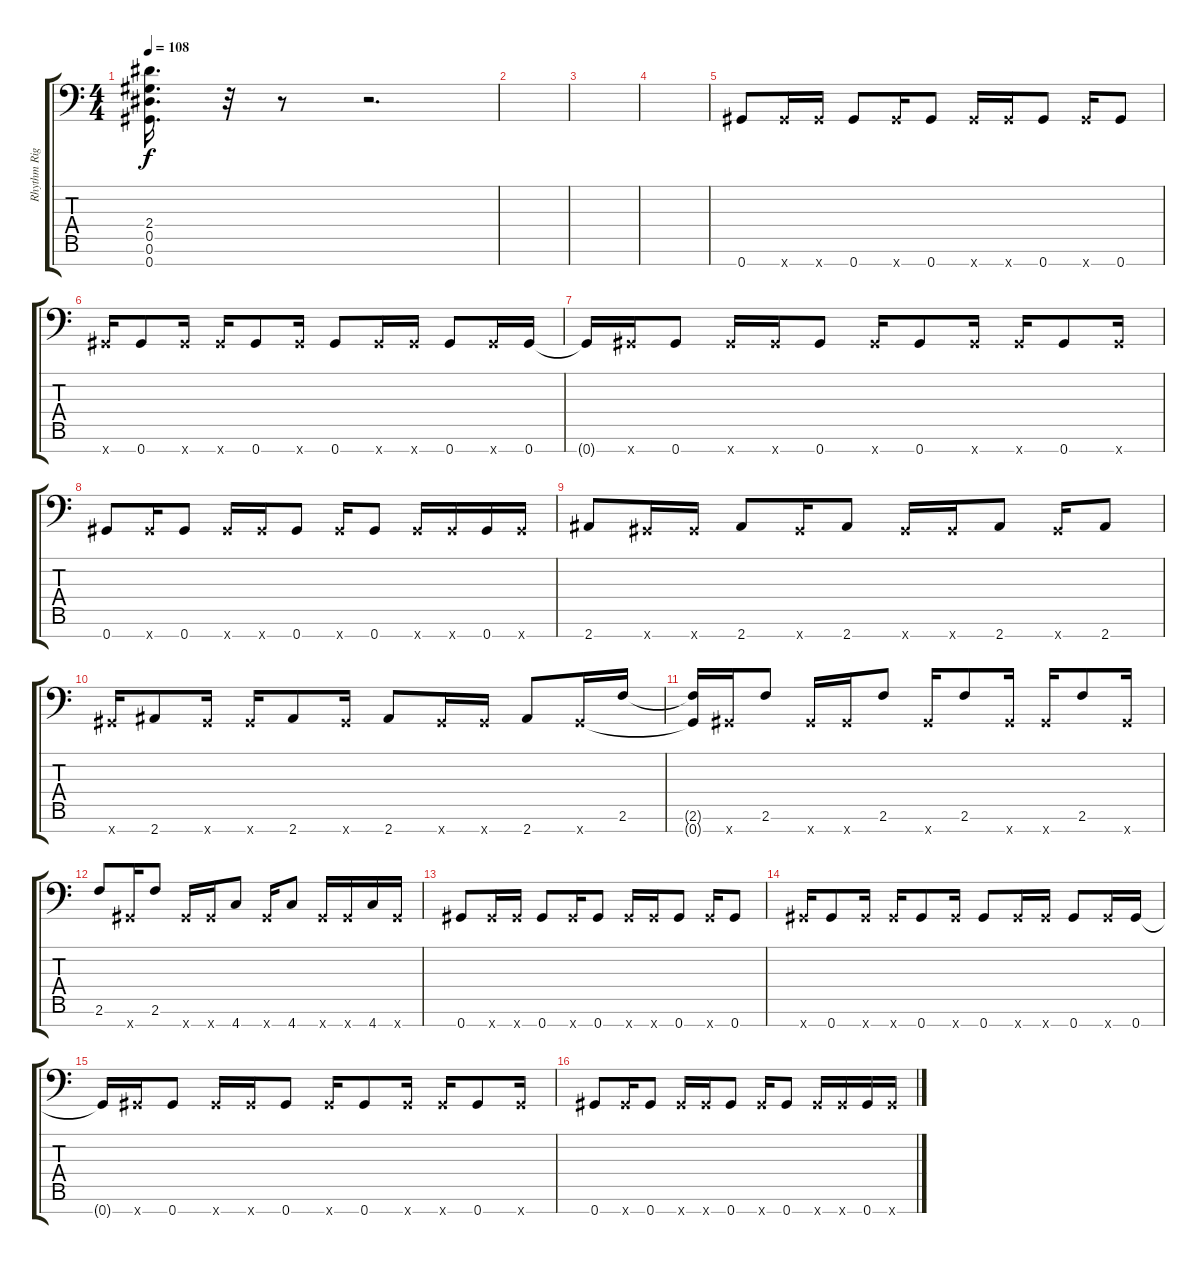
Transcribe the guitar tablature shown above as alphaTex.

\track ("Rhythm Right" "Rhythm Rig") {instrument distortionguitar}
\staff {score tabs}
\tuning (Eb4 Bb3 Gb3 Db3 Ab2 Eb2 Ab1) {hide}
\ts (4 4)
\tempo 108
\clef f4
\ks c
(2.4 0.5 0.6 0.7).16{d dy f} r.32 r.8 r.2{d} |
|
|
|
0.7.8 0.7{x}.16 0.7{x}.16 0.7.8 0.7{x}.16 0.7.8 0.7{x}.16 0.7{x}.16 0.7.8 0.7{x}.16 0.7.8 |
0.7{x}.16 0.7.8 0.7{x}.16 0.7{x}.16 0.7.8 0.7{x}.16 0.7.8 0.7{x}.16 0.7{x}.16 0.7.8 0.7{x}.16 0.7.16 |
0.7{t}.16 0.7{x}.16 0.7.8 0.7{x}.16 0.7{x}.16 0.7.8 0.7{x}.16 0.7.8 0.7{x}.16 0.7{x}.16 0.7.8 0.7{x}.16 |
0.7.8 0.7{x}.16 0.7.8 0.7{x}.16 0.7{x}.16 0.7.8 0.7{x}.16 0.7.8 0.7{x}.16 0.7{x}.16 0.7.16 0.7{x}.16 |
2.7.8 0.7{x}.16 0.7{x}.16 2.7.8 0.7{x}.16 2.7.8 0.7{x}.16 0.7{x}.16 2.7.8 0.7{x}.16 2.7.8 |
0.7{x}.16 2.7.8 0.7{x}.16 0.7{x}.16 2.7.8 0.7{x}.16 2.7.8 0.7{x}.16 0.7{x}.16 2.7.8 0.7{x}.16 2.6.16 |
(2.6{t} 0.7{t}).16 0.7{x}.16 2.6.8 0.7{x}.16 0.7{x}.16 2.6.8 0.7{x}.16 2.6.8 0.7{x}.16 0.7{x}.16 2.6.8 0.7{x}.16 |
2.6.8 0.7{x}.16 2.6.8 0.7{x}.16 0.7{x}.16 4.7.8 0.7{x}.16 4.7.8 0.7{x}.16 0.7{x}.16 4.7.16 0.7{x}.16 |
0.7.8 0.7{x}.16 0.7{x}.16 0.7.8 0.7{x}.16 0.7.8 0.7{x}.16 0.7{x}.16 0.7.8 0.7{x}.16 0.7.8 |
0.7{x}.16 0.7.8 0.7{x}.16 0.7{x}.16 0.7.8 0.7{x}.16 0.7.8 0.7{x}.16 0.7{x}.16 0.7.8 0.7{x}.16 0.7.16 |
0.7{t}.16 0.7{x}.16 0.7.8 0.7{x}.16 0.7{x}.16 0.7.8 0.7{x}.16 0.7.8 0.7{x}.16 0.7{x}.16 0.7.8 0.7{x}.16 |
0.7.8 0.7{x}.16 0.7.8 0.7{x}.16 0.7{x}.16 0.7.8 0.7{x}.16 0.7.8 0.7{x}.16 0.7{x}.16 0.7.16 0.7{x}.16
